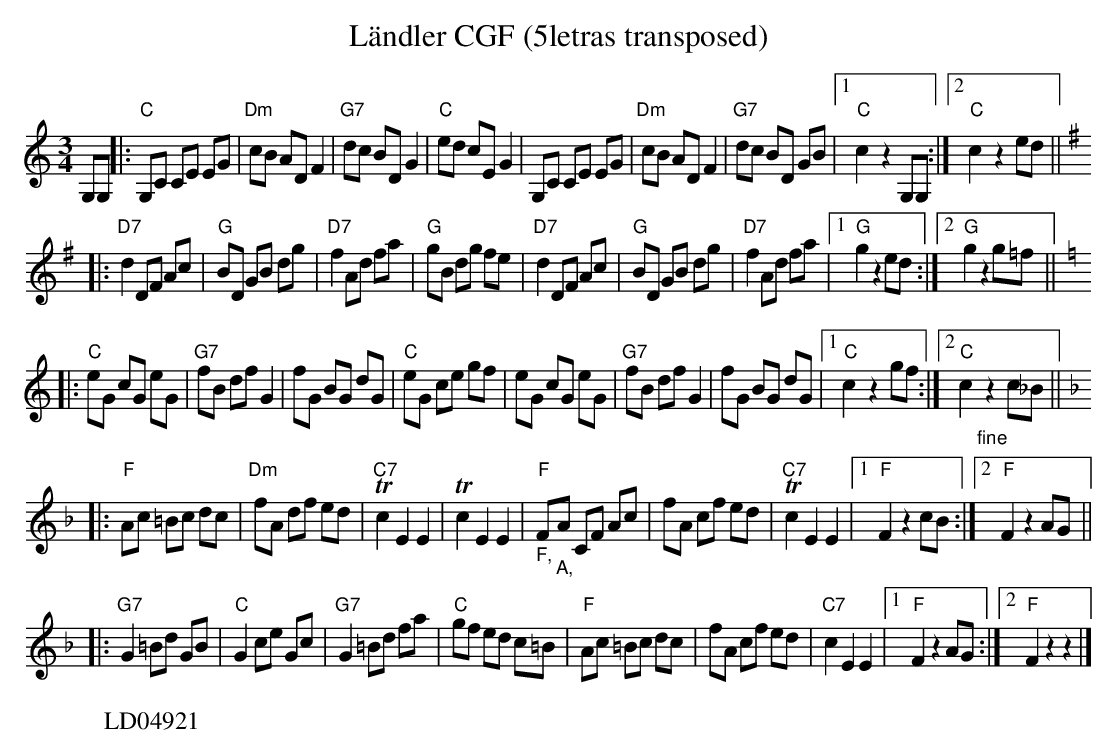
X:1
T:L\"andler CGF (5letras transposed)
M:3/4
L:1/8
K:C transpose=3 %%MIDI gchordon
G,G, |: "C"G,C CE EG | "Dm"cB ADF2 | "G7"dc BDG2 | "C"ed cEG2 | G,C CE EG | "Dm"cB ADF2 | "G7"dc BD GB |1 "C"c2z2G,G, :|2 "C"c2z2ed ||
|: [K:G]
"D7"d2DF Ac | "G"BD GB dg | "D7"f2Ad fa | "G"gB dg fe | "D7"d2DF Ac | "G"BD GB dg | "D7"f2Ad fa |1 "G"g2z2ed :|2 "G"g2z2g=f ||
|: [K:C]
"C"eG cG eG | "G7"fB dfG2 | fG BG dG | "C"eG ce gf | eG cG eG | "G7"fB dfG2 | fG BG dG |1 "C"c2z2gf :|2 "C"c2"_fine"z2c_B ||
|: [K:F]
"F"Ac =Bc dc | "Dm"fA df ed | "C7"Tc2E2E2 | Tc2E2E2 | "F""_F,"F"_A,"A CF Ac | fA cf ed | "C7"Tc2E2E2 |1 "F"F2z2cB :|2 "F"F2z2 AG ||
|: "G7"G2 =Bd GB | "C"G2ce Gc | "G7"G2 =Bd fa | "C"gf ed c=B | "F"Ac =Bc dc | fA cf ed | "C7"c2E2E2 |1 "F"F2z2AG :|2 "F"F2z2z2 |]
W: LD04921
